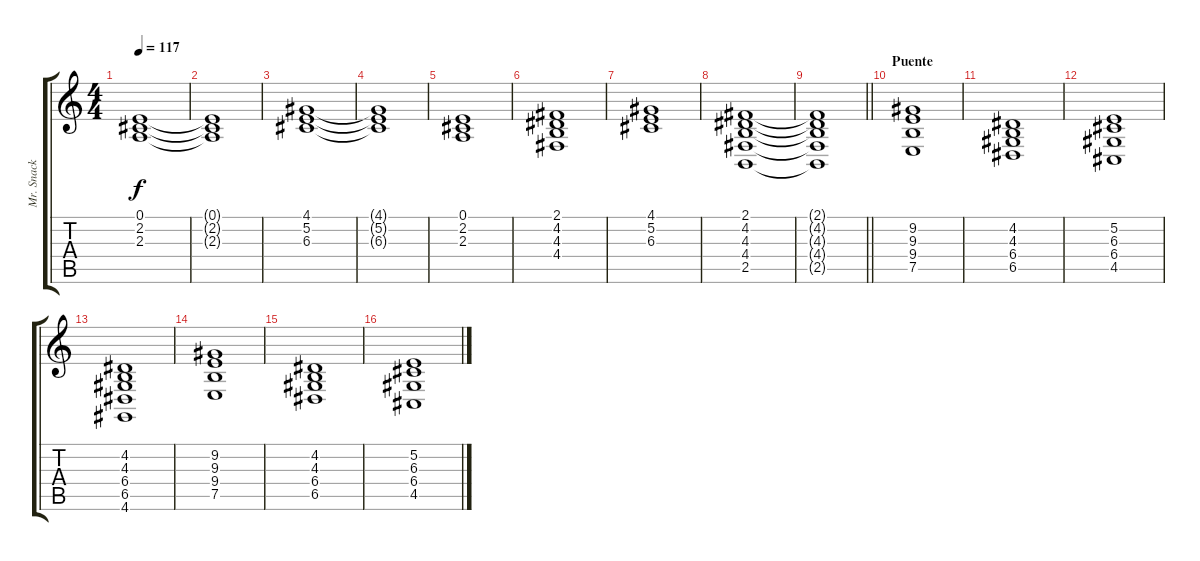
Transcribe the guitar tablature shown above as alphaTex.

\track ("Mr. Snack" "Mr. Snack") {instrument pad1newage}
\staff {score tabs}
\tuning (E4 B3 G3 D3 A2 E2) {hide}
\ts (4 4)
\tempo 117
\clef g2
\ks c
(0.1 2.2 2.3).1{dy f} |
(0.1{t} 2.2{t} 2.3{t}).1 |
(4.1 5.2 6.3).1 |
(4.1{t} 5.2{t} 6.3{t}).1 |
(0.1 2.2 2.3).1 |
(2.1 4.2 4.3 4.4).1 |
(4.1 5.2 6.3).1 |
(2.1 4.2 4.3 4.4 2.5).1 |
\barLineRight lightlight
(2.1{t} 4.2{t} 4.3{t} 4.4{t} 2.5{t}).1 |
\section ("" "Puente")
(9.2 9.3 9.4 7.5).1 |
(4.2 4.3 6.4 6.5).1 |
(5.2 6.3 6.4 4.5).1 |
(4.2 4.3 6.4 6.5 4.6).1 |
(9.2 9.3 9.4 7.5).1 |
(4.2 4.3 6.4 6.5).1 |
(5.2 6.3 6.4 4.5).1
